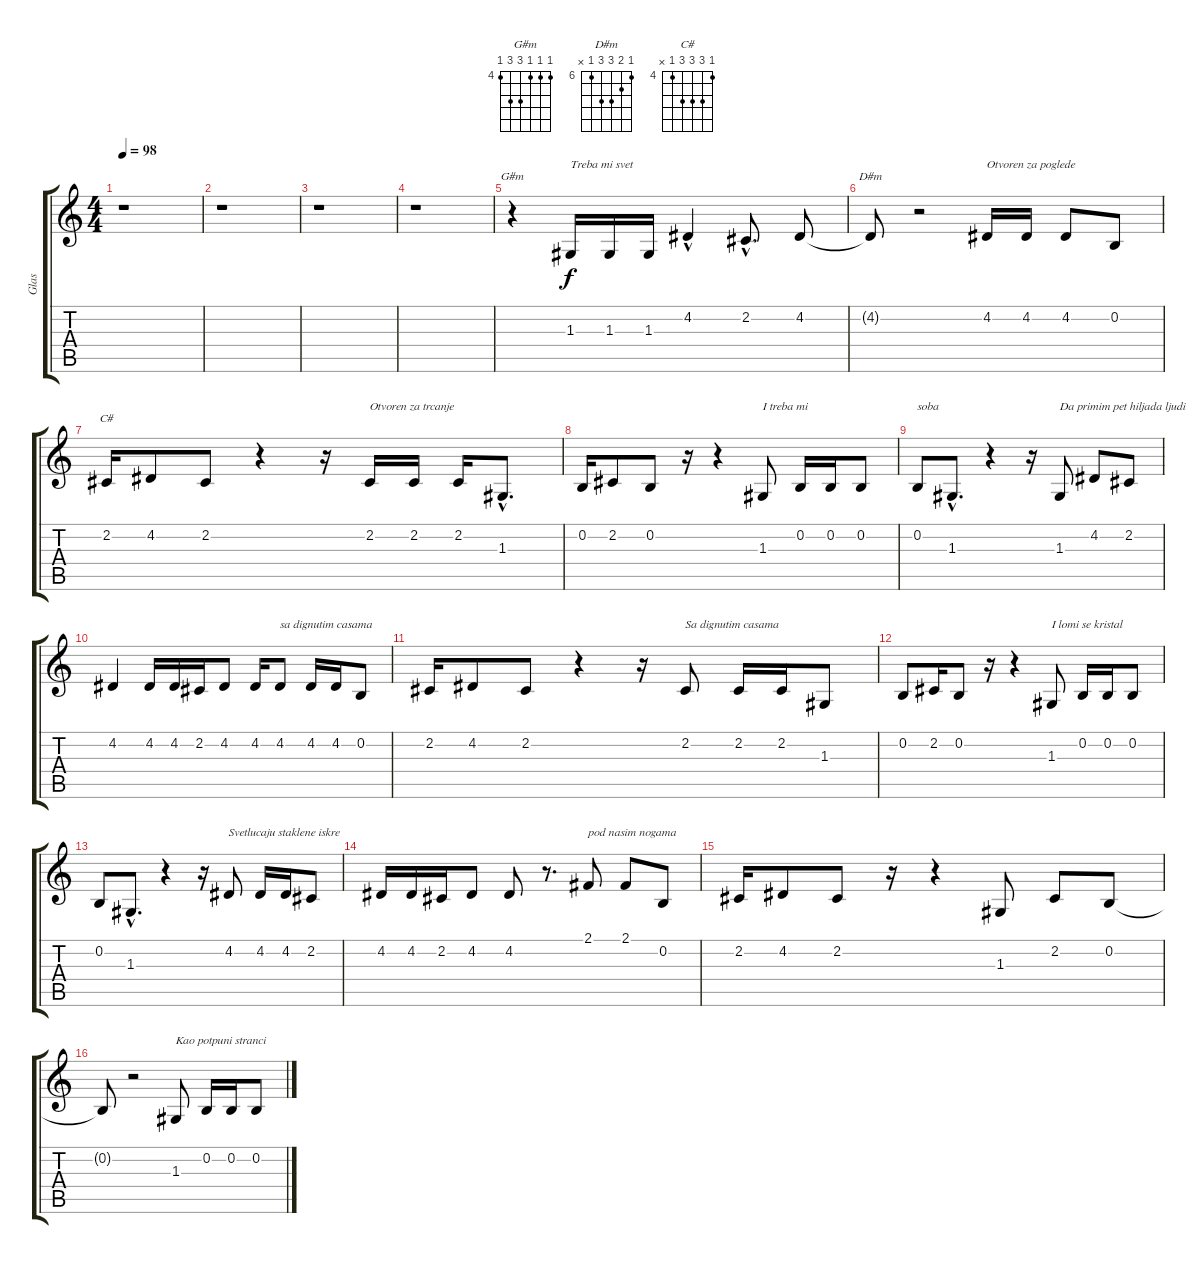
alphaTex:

\track ("Glas" "Glas") {instrument frenchhorn}
\staff {score tabs}
\tuning (E4 B3 G3 D3 A2 E2) {hide}
\chord ("G#m" 4 4 4 6 6 4) {firstfret 4}
\chord ("D#m" 6 7 8 8 6 x) {firstfret 6}
\chord ("C#" 4 6 6 6 4 x) {firstfret 4}
\ts (4 4)
\tempo 98
\clef g2
\ks c
r.1{dy mp} |
r.1 |
r.1 |
r.1 |
r.4{ch "G#m"} 1.3.16{txt "Treba mi svet" dy f} 1.3.16 1.3.16 4.2{hac}.4 2.2{hac}.8{d} 4.2.8 |
4.2{t}.8{ch "D#m"} r.2 4.2.16{txt "Otvoren za poglede"} 4.2.16 4.2.8 0.2.8 |
2.2.16{ch "C#"} 4.2.8 2.2.8 r.4 r.16 2.2.16{txt "Otvoren za trcanje"} 2.2.16 2.2.16 1.3{hac}.8{d} |
0.2.16 2.2.8 0.2.8 r.16 r.4 1.3.8{txt "I treba mi"} 0.2.16 0.2.16 0.2.8 |
0.2.8{txt "soba"} 1.3{hac}.8{d} r.4 r.16 1.3.8{txt "Da primim pet hiljada ljudi"} 4.2.8 2.2.8 |
4.2.4 4.2.16 4.2.16 2.2.16 4.2.8 4.2.16 4.2.8{txt "sa dignutim casama"} 4.2.16 4.2.16 0.2.8 |
2.2.16 4.2.8 2.2.8 r.4 r.16 2.2.8{txt "Sa dignutim casama"} 2.2.16 2.2.16 1.3.8 |
0.2.8 2.2.16 0.2.8 r.16 r.4 1.3.8{txt "I lomi se kristal"} 0.2.16 0.2.16 0.2.8 |
0.2.8 1.3{hac}.8{d} r.4 r.16 4.2.8{txt "Svetlucaju staklene iskre"} 4.2.16 4.2.16 2.2.8 |
4.2.16 4.2.16 2.2.16 4.2.8 4.2.8 r.8{d} 2.1.8{txt "pod nasim nogama"} 2.1.8 0.2.8 |
2.2.16 4.2.8 2.2.8 r.16 r.4 1.3.8 2.2.8 0.2.8 |
0.2{t}.8 r.2 1.3.8{txt "Kao potpuni stranci"} 0.2.16 0.2.16 0.2.8
